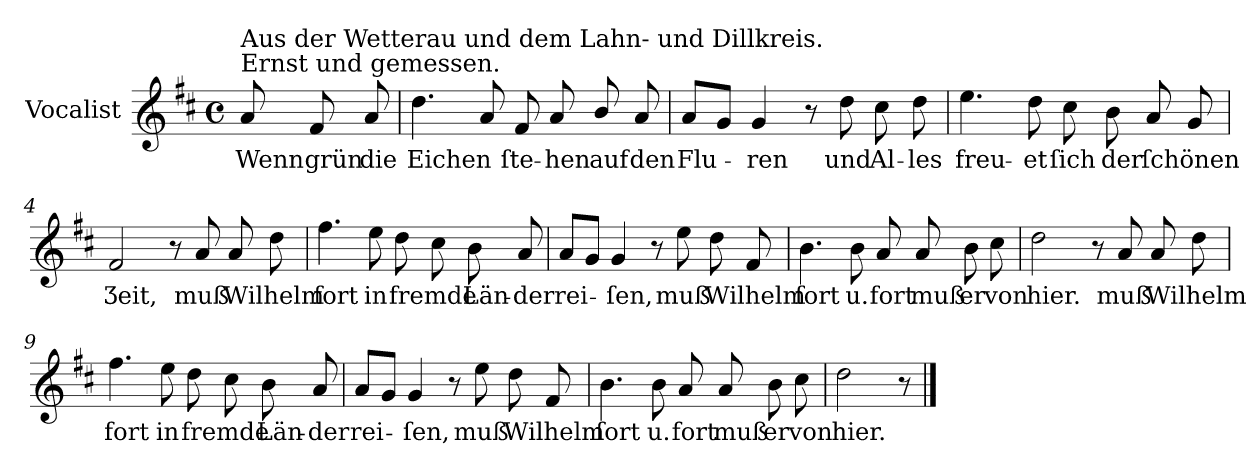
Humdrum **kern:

**kern	**text
*part1	*part1
*staff1	*staff1
*I"Vocalist	*
*k[f#c#]	*
*D:	*
*M4/4	*
*met(c)	*
=	=
!LO:TX:a:t=Ernst und gemessen.	!
!LO:TX:a:t=Aus der Wetterau und dem Lahn- und Dillkreis.	!
8a	Wenn
8f#	grün
8a	die
=1	=1
4.dd	Eichen
8a	.
8f#	ſte-
8a	-hen
8b/	auf
8a	den
=2	=2
8aL	Flu-
8gJ	.
4g	-ren
8r	.
8dd	und
8cc#	Al-
8dd	-les
=3	=3
4.ee	freu-
8dd	-et
8cc#	ſich
8b	der
8a	ſchönen
8g	.
=4	=4
2f#	Ʒeit,
8r	.
8a	muß
8a	Wilhelm
8dd	.
=5	=5
4.ff#	fort
8ee	in
8dd	fremde
8cc#	.
8b	Län-
8a	-der
=6	=6
8aL	rei-
8gJ	.
4g	-ſen,
8r	.
8ee	muß
8dd	Wilhelm
8f#	.
=7	=7
4.b	ſort
8b	u.
8a	fort
8a	muß
8b	er
8cc#	von
=8	=8
2dd	hier.
8r	.
8a	muß
8a	Wilhelm
8dd	.
=9	=9
4.ff#	fort
8ee	in
8dd	fremde
8cc#	.
8b	Län-
8a	-der
=10	=10
8aL	rei-
8gJ	.
4g	-ſen,
8r	.
8ee	muß
8dd	Wilhelm
8f#	.
=11	=11
4.b	ſort
8b	u.
8a	fort
8a	muß
8b	er
8cc#	von
=12	=12
2dd	hier.
8r	.
==	==
*-	*-
